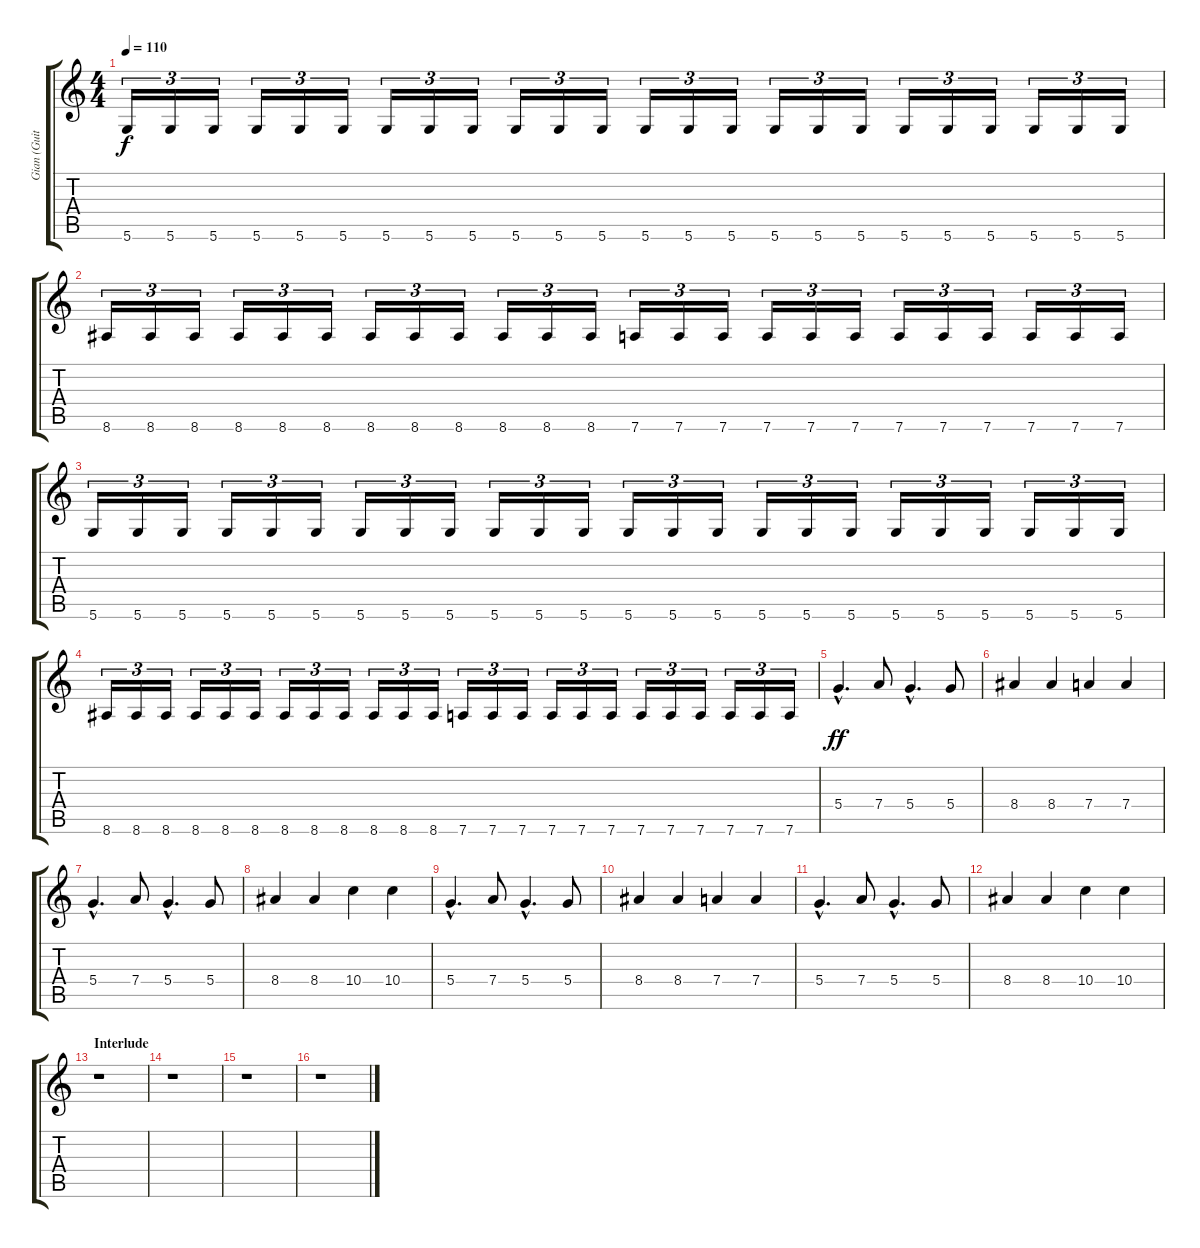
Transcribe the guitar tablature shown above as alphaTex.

\track ("Gian (Guitar)" "Gian (Guit") {instrument overdrivenguitar}
\staff {score tabs}
\tuning (E4 B3 G3 D3 A2 D2) {hide}
\ts (4 4)
\tempo 110
\clef g2
\ks c
5.6.16{tu (3 2) dy f} 5.6.16{tu (3 2)} 5.6.16{tu (3 2)} 5.6.16{tu (3 2)} 5.6.16{tu (3 2)} 5.6.16{tu (3 2)} 5.6.16{tu (3 2)} 5.6.16{tu (3 2)} 5.6.16{tu (3 2)} 5.6.16{tu (3 2)} 5.6.16{tu (3 2)} 5.6.16{tu (3 2)} 5.6.16{tu (3 2)} 5.6.16{tu (3 2)} 5.6.16{tu (3 2)} 5.6.16{tu (3 2)} 5.6.16{tu (3 2)} 5.6.16{tu (3 2)} 5.6.16{tu (3 2)} 5.6.16{tu (3 2)} 5.6.16{tu (3 2)} 5.6.16{tu (3 2)} 5.6.16{tu (3 2)} 5.6.16{tu (3 2)} |
8.6.16{tu (3 2)} 8.6.16{tu (3 2)} 8.6.16{tu (3 2)} 8.6.16{tu (3 2)} 8.6.16{tu (3 2)} 8.6.16{tu (3 2)} 8.6.16{tu (3 2)} 8.6.16{tu (3 2)} 8.6.16{tu (3 2)} 8.6.16{tu (3 2)} 8.6.16{tu (3 2)} 8.6.16{tu (3 2)} 7.6.16{tu (3 2)} 7.6.16{tu (3 2)} 7.6.16{tu (3 2)} 7.6.16{tu (3 2)} 7.6.16{tu (3 2)} 7.6.16{tu (3 2)} 7.6.16{tu (3 2)} 7.6.16{tu (3 2)} 7.6.16{tu (3 2)} 7.6.16{tu (3 2)} 7.6.16{tu (3 2)} 7.6.16{tu (3 2)} |
5.6.16{tu (3 2)} 5.6.16{tu (3 2)} 5.6.16{tu (3 2)} 5.6.16{tu (3 2)} 5.6.16{tu (3 2)} 5.6.16{tu (3 2)} 5.6.16{tu (3 2)} 5.6.16{tu (3 2)} 5.6.16{tu (3 2)} 5.6.16{tu (3 2)} 5.6.16{tu (3 2)} 5.6.16{tu (3 2)} 5.6.16{tu (3 2)} 5.6.16{tu (3 2)} 5.6.16{tu (3 2)} 5.6.16{tu (3 2)} 5.6.16{tu (3 2)} 5.6.16{tu (3 2)} 5.6.16{tu (3 2)} 5.6.16{tu (3 2)} 5.6.16{tu (3 2)} 5.6.16{tu (3 2)} 5.6.16{tu (3 2)} 5.6.16{tu (3 2)} |
8.6.16{tu (3 2)} 8.6.16{tu (3 2)} 8.6.16{tu (3 2)} 8.6.16{tu (3 2)} 8.6.16{tu (3 2)} 8.6.16{tu (3 2)} 8.6.16{tu (3 2)} 8.6.16{tu (3 2)} 8.6.16{tu (3 2)} 8.6.16{tu (3 2)} 8.6.16{tu (3 2)} 8.6.16{tu (3 2)} 7.6.16{tu (3 2)} 7.6.16{tu (3 2)} 7.6.16{tu (3 2)} 7.6.16{tu (3 2)} 7.6.16{tu (3 2)} 7.6.16{tu (3 2)} 7.6.16{tu (3 2)} 7.6.16{tu (3 2)} 7.6.16{tu (3 2)} 7.6.16{tu (3 2)} 7.6.16{tu (3 2)} 7.6.16{tu (3 2)} |
5.4{hac}.4{d dy ff} 7.4.8 5.4{hac}.4{d} 5.4.8 |
8.4.4 8.4.4 7.4.4 7.4.4 |
5.4{hac}.4{d} 7.4.8 5.4{hac}.4{d} 5.4.8 |
8.4.4 8.4.4 10.4.4 10.4.4 |
5.4{hac}.4{d} 7.4.8 5.4{hac}.4{d} 5.4.8 |
8.4.4 8.4.4 7.4.4 7.4.4 |
5.4{hac}.4{d} 7.4.8 5.4{hac}.4{d} 5.4.8 |
8.4.4 8.4.4 10.4.4 10.4.4 |
\section ("" "Interlude")
r.1 |
r.1 |
r.1 |
r.1
